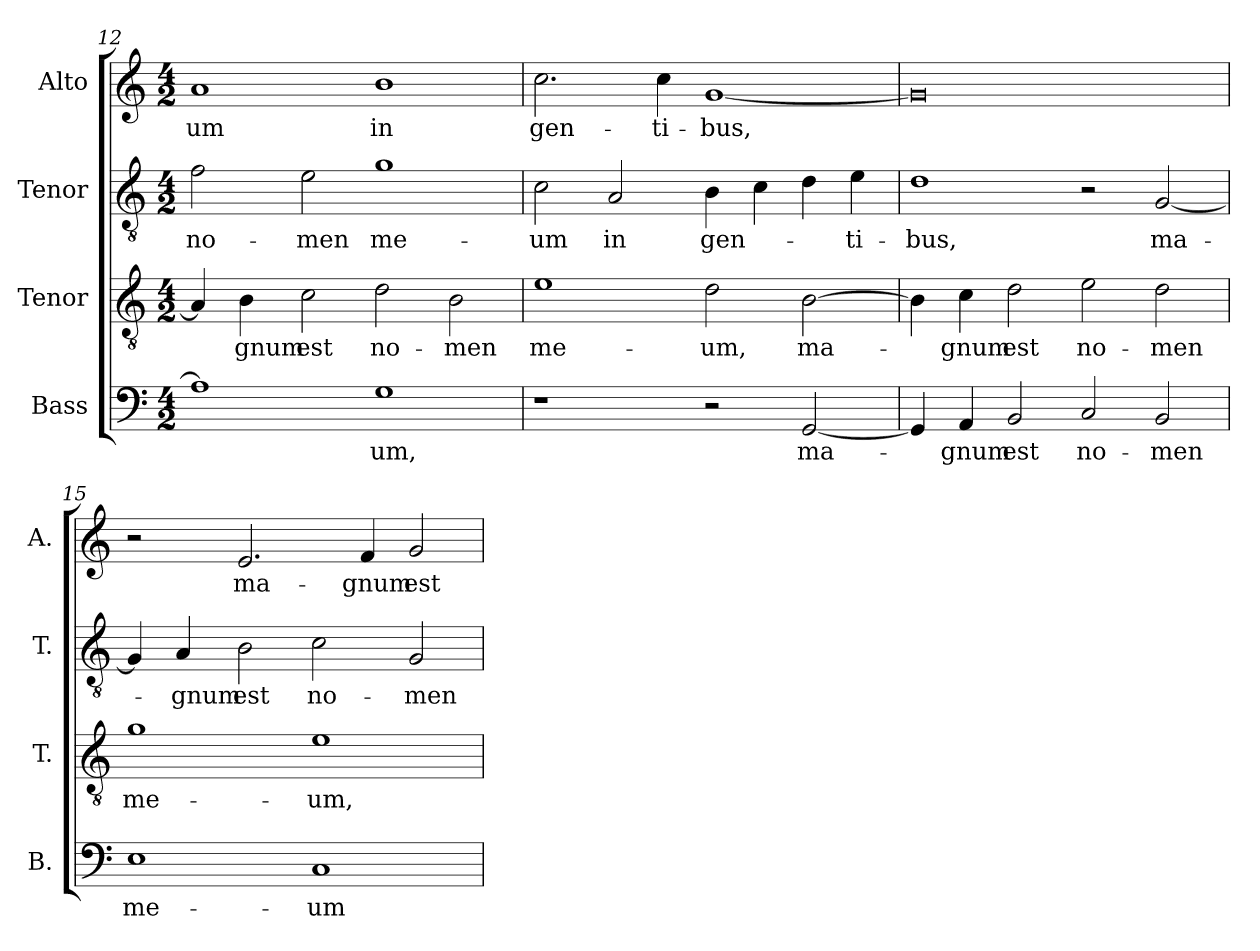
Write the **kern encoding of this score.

**kern	**text	**kern	**text	**kern	**text	**kern	**text
*part4	*part4	*part3	*part3	*part2	*part2	*part1	*part1
*staff4	*staff4	*staff3	*staff3	*staff2	*staff2	*staff1	*staff1
*I"Bass	*	*I"Tenor	*	*I"Tenor	*	*I"Alto	*
*I'B.	*	*I'T.	*	*I'T.	*	*I'A.	*
*clefF4	*	*clefGv2	*	*clefGv2	*	*clefG2	*
*	*	*ITrd7c12	*	*ITrd7c12	*	*	*
*k[]	*	*k[]	*	*k[]	*	*k[]	*
*C:	*	*C:	*	*C:	*	*C:	*
*M4/2	*	*M4/2	*	*M4/2	*	*M4/2	*
=12	=12	=12	=12	=12	=12	=12	=12
!	!	!	!	!	!LO:LY:b:color=#000000	!	!
!	!	!	!	!	!	!	!LO:LY:b:color=#000000
1Ai]	.	4AAi/]	.	2Fi\	no-	1ai	-um
!	!	!	!LO:LY:b:color=#000000	!	!	!	!
.	.	4BBi\	-gnum	.	.	.	.
!	!	!	!LO:LY:b:color=#000000	!	!	!	!
!	!	!	!	!	!LO:LY:b:color=#000000	!	!
.	.	2Ci\	est	2Ei\	-men	.	.
!	!LO:LY:b:color=#000000	!	!	!	!	!	!
!	!	!	!LO:LY:b:color=#000000	!	!	!	!
!	!	!	!	!	!LO:LY:b:color=#000000	!	!
!	!	!	!	!	!	!	!LO:LY:b:color=#000000
1Gi	-um,	2Di\	no-	1Gi	me-	1bi	in
!	!	!	!LO:LY:b:color=#000000	!	!	!	!
.	.	2BBi\	-men	.	.	.	.
=13	=13	=13	=13	=13	=13	=13	=13
!	!	!	!LO:LY:b:color=#000000	!	!	!	!
!	!	!	!	!	!LO:LY:b:color=#000000	!	!
!	!	!	!	!	!	!	!LO:LY:b:color=#000000
1r	.	1Ei	me-	2Ci\	-um	2.cci\	gen-
!	!	!	!	!	!LO:LY:b:color=#000000	!	!
.	.	.	.	2AAi/	in	.	.
!	!	!	!	!	!	!	!LO:LY:b:color=#000000
.	.	.	.	.	.	4cci\	-ti-
!	!	!	!LO:LY:b:color=#000000	!	!	!	!
!	!	!	!	!	!LO:LY:b:color=#000000	!	!
!	!	!	!	!	!	!	!LO:LY:b:color=#000000
2r	.	2Di\	-um,	4BBi\	gen-	[1gi	-bus,
.	.	.	.	4Ci\	.	.	.
!	!LO:LY:b:color=#000000	!	!	!	!	!	!
!	!	!	!LO:LY:b:color=#000000	!	!	!	!
[2GGi/	ma-	[2BBi\	ma-	4Di\	.	.	.
!	!	!	!	!	!LO:LY:b:color=#000000	!	!
.	.	.	.	4Ei\	-ti-	.	.
!!LO:LB:g=z
=14	=14	=14	=14	=14	=14	=14	=14
!	!	!	!	!	!LO:LY:b:color=#000000	!	!
4GGi/]	.	4BBi\]	.	1Di	-bus,	0gi]	.
!	!LO:LY:b:color=#000000	!	!	!	!	!	!
!	!	!	!LO:LY:b:color=#000000	!	!	!	!
4AAi/	-gnum	4Ci\	-gnum	.	.	.	.
!	!LO:LY:b:color=#000000	!	!	!	!	!	!
!	!	!	!LO:LY:b:color=#000000	!	!	!	!
2BBi/	est	2Di\	est	.	.	.	.
!	!LO:LY:b:color=#000000	!	!	!	!	!	!
!	!	!	!LO:LY:b:color=#000000	!	!	!	!
2Ci/	no-	2Ei\	no-	2r	.	.	.
!	!LO:LY:b:color=#000000	!	!	!	!	!	!
!	!	!	!LO:LY:b:color=#000000	!	!	!	!
!	!	!	!	!	!LO:LY:b:color=#000000	!	!
2BBi/	-men	2Di\	-men	[2GGi/	ma-	.	.
=15	=15	=15	=15	=15	=15	=15	=15
!	!LO:LY:b:color=#000000	!	!	!	!	!	!
!	!	!	!LO:LY:b:color=#000000	!	!	!	!
1Ei	me-	1Gi	me-	4GGi/]	.	2r	.
!	!	!	!	!	!LO:LY:b:color=#000000	!	!
.	.	.	.	4AAi/	-gnum	.	.
!	!	!	!	!	!LO:LY:b:color=#000000	!	!
!	!	!	!	!	!	!	!LO:LY:b:color=#000000
.	.	.	.	2BBi\	est	2.ei/	ma-
!	!LO:LY:b:color=#000000	!	!	!	!	!	!
!	!	!	!LO:LY:b:color=#000000	!	!	!	!
!	!	!	!	!	!LO:LY:b:color=#000000	!	!
1Ci	-um	1Ei	-um,	2Ci\	no-	.	.
!	!	!	!	!	!	!	!LO:LY:b:color=#000000
.	.	.	.	.	.	4fi/	-gnum
!	!	!	!	!	!LO:LY:b:color=#000000	!	!
!	!	!	!	!	!	!	!LO:LY:b:color=#000000
.	.	.	.	2GGi/	-men	2gi/	est
=	=	=	=	=	=	=	=
*-	*-	*-	*-	*-	*-	*-	*-
